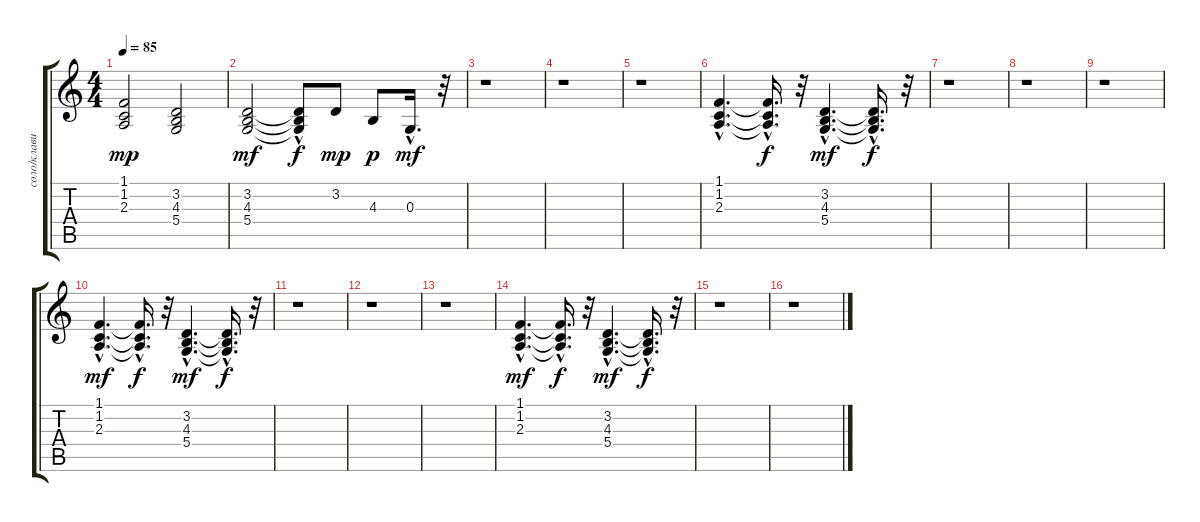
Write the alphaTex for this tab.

\track ("соло/клавиши/" "соло/клави") {instrument acousticgrandpiano}
\staff {score tabs}
\tuning (E4 B3 G3 D3 A2 E2) {hide}
\ts (4 4)
\tempo 85
\clef g2
\ks c
(1.1 1.2 2.3).2{dy mp} (3.2 4.3 5.4).2 |
(3.2 4.3 5.4).2{dy mf} (3.2{t} 4.3{hac t} 5.4{hac t}).8{dy f} 3.2.8{dy mp} 4.3.8{dy p} 0.3{hac}.16{d dy mf} r.32 |
r.1 |
r.1 |
r.1 |
(1.1{hac} 1.2{hac} 2.3{hac}).4{d} (1.1{hac t} 1.2{hac t} 2.3{hac t}).16{d dy f} r.32 (3.2{hac} 4.3{hac} 5.4{hac}).4{d dy mf} (3.2{hac t} 4.3{hac t} 5.4{hac t}).16{d dy f} r.32 |
r.1 |
r.1 |
r.1 |
(1.1{hac} 1.2{hac} 2.3{hac}).4{d dy mf} (1.1{hac t} 1.2{hac t} 2.3{hac t}).16{d dy f} r.32 (3.2{hac} 4.3{hac} 5.4{hac}).4{d dy mf} (3.2{hac t} 4.3{hac t} 5.4{hac t}).16{d dy f} r.32 |
r.1 |
r.1 |
r.1 |
(1.1{hac} 1.2{hac} 2.3{hac}).4{d dy mf} (1.1{hac t} 1.2{hac t} 2.3{hac t}).16{d dy f} r.32 (3.2{hac} 4.3{hac} 5.4{hac}).4{d dy mf} (3.2{hac t} 4.3{hac t} 5.4{hac t}).16{d dy f} r.32 |
r.1 |
r.1
